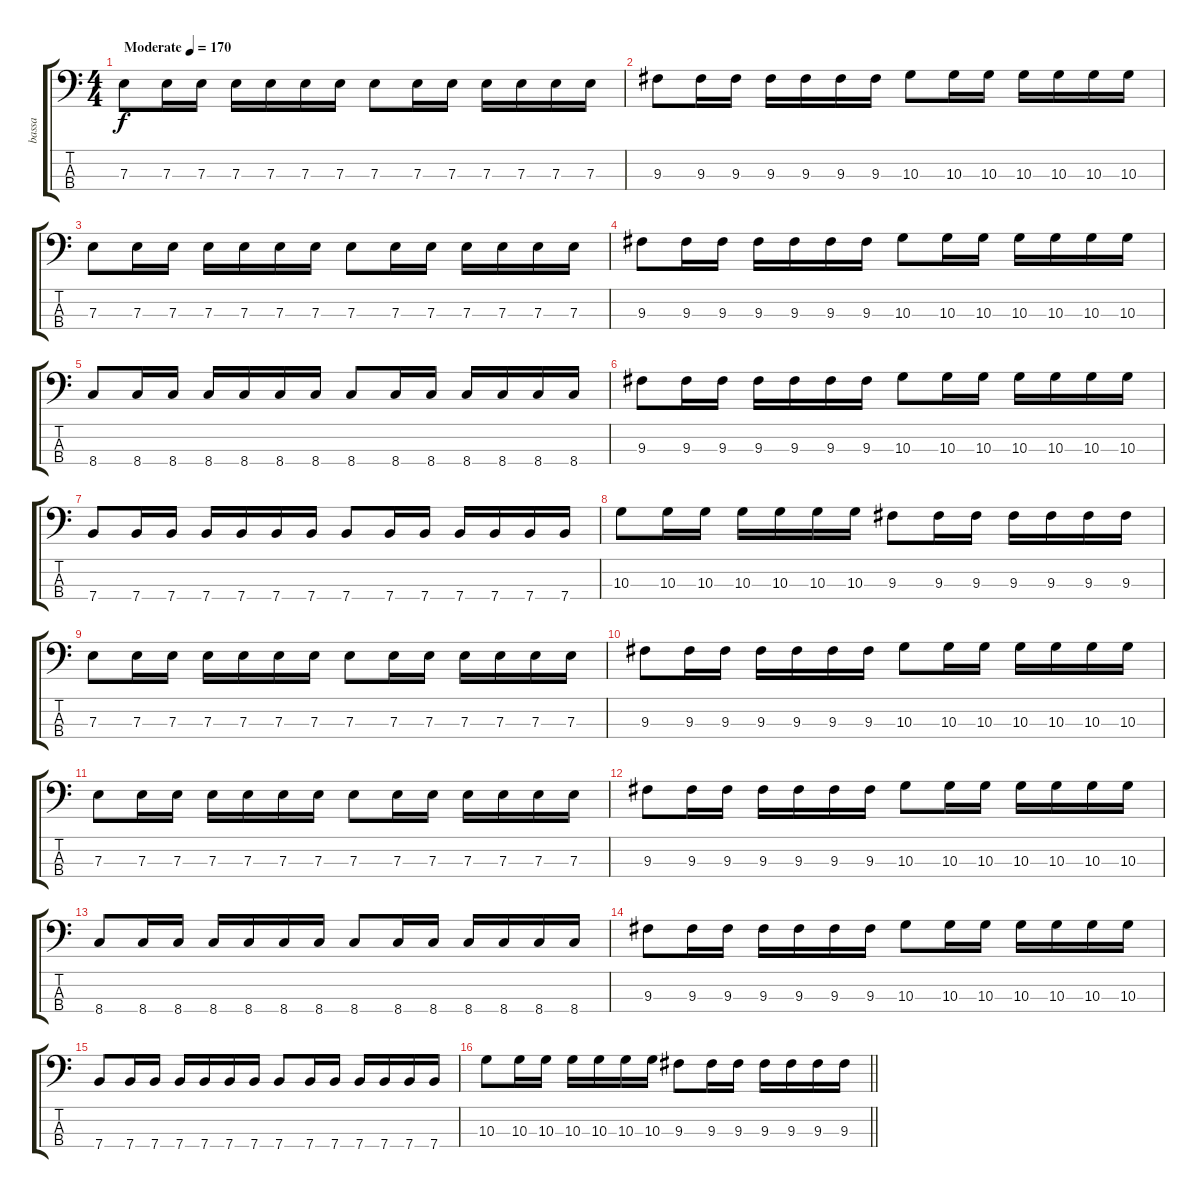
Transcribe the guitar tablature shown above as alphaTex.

\track ("bassa" "bassa") {instrument electricbassfinger}
\staff {score tabs}
\tuning (G2 D2 A1 E1) {hide}
\ts (4 4)
\tempo (170 "Moderate")
\clef f4
\ks c
7.3.8{dy f instrument electricbassfinger} 7.3.16 7.3.16 7.3.16 7.3.16 7.3.16 7.3.16 7.3.8 7.3.16 7.3.16 7.3.16 7.3.16 7.3.16 7.3.16 |
9.3.8 9.3.16 9.3.16 9.3.16 9.3.16 9.3.16 9.3.16 10.3.8 10.3.16 10.3.16 10.3.16 10.3.16 10.3.16 10.3.16 |
7.3.8 7.3.16 7.3.16 7.3.16 7.3.16 7.3.16 7.3.16 7.3.8 7.3.16 7.3.16 7.3.16 7.3.16 7.3.16 7.3.16 |
9.3.8 9.3.16 9.3.16 9.3.16 9.3.16 9.3.16 9.3.16 10.3.8 10.3.16 10.3.16 10.3.16 10.3.16 10.3.16 10.3.16 |
8.4.8 8.4.16 8.4.16 8.4.16 8.4.16 8.4.16 8.4.16 8.4.8 8.4.16 8.4.16 8.4.16 8.4.16 8.4.16 8.4.16 |
9.3.8 9.3.16 9.3.16 9.3.16 9.3.16 9.3.16 9.3.16 10.3.8 10.3.16 10.3.16 10.3.16 10.3.16 10.3.16 10.3.16 |
7.4.8 7.4.16 7.4.16 7.4.16 7.4.16 7.4.16 7.4.16 7.4.8 7.4.16 7.4.16 7.4.16 7.4.16 7.4.16 7.4.16 |
10.3.8 10.3.16 10.3.16 10.3.16 10.3.16 10.3.16 10.3.16 9.3.8 9.3.16 9.3.16 9.3.16 9.3.16 9.3.16 9.3.16 |
7.3.8 7.3.16 7.3.16 7.3.16 7.3.16 7.3.16 7.3.16 7.3.8 7.3.16 7.3.16 7.3.16 7.3.16 7.3.16 7.3.16 |
9.3.8 9.3.16 9.3.16 9.3.16 9.3.16 9.3.16 9.3.16 10.3.8 10.3.16 10.3.16 10.3.16 10.3.16 10.3.16 10.3.16 |
7.3.8 7.3.16 7.3.16 7.3.16 7.3.16 7.3.16 7.3.16 7.3.8 7.3.16 7.3.16 7.3.16 7.3.16 7.3.16 7.3.16 |
9.3.8 9.3.16 9.3.16 9.3.16 9.3.16 9.3.16 9.3.16 10.3.8 10.3.16 10.3.16 10.3.16 10.3.16 10.3.16 10.3.16 |
8.4.8 8.4.16 8.4.16 8.4.16 8.4.16 8.4.16 8.4.16 8.4.8 8.4.16 8.4.16 8.4.16 8.4.16 8.4.16 8.4.16 |
9.3.8 9.3.16 9.3.16 9.3.16 9.3.16 9.3.16 9.3.16 10.3.8 10.3.16 10.3.16 10.3.16 10.3.16 10.3.16 10.3.16 |
7.4.8 7.4.16 7.4.16 7.4.16 7.4.16 7.4.16 7.4.16 7.4.8 7.4.16 7.4.16 7.4.16 7.4.16 7.4.16 7.4.16 |
\barLineRight lightlight
10.3.8 10.3.16 10.3.16 10.3.16 10.3.16 10.3.16 10.3.16 9.3.8 9.3.16 9.3.16 9.3.16 9.3.16 9.3.16 9.3.16
